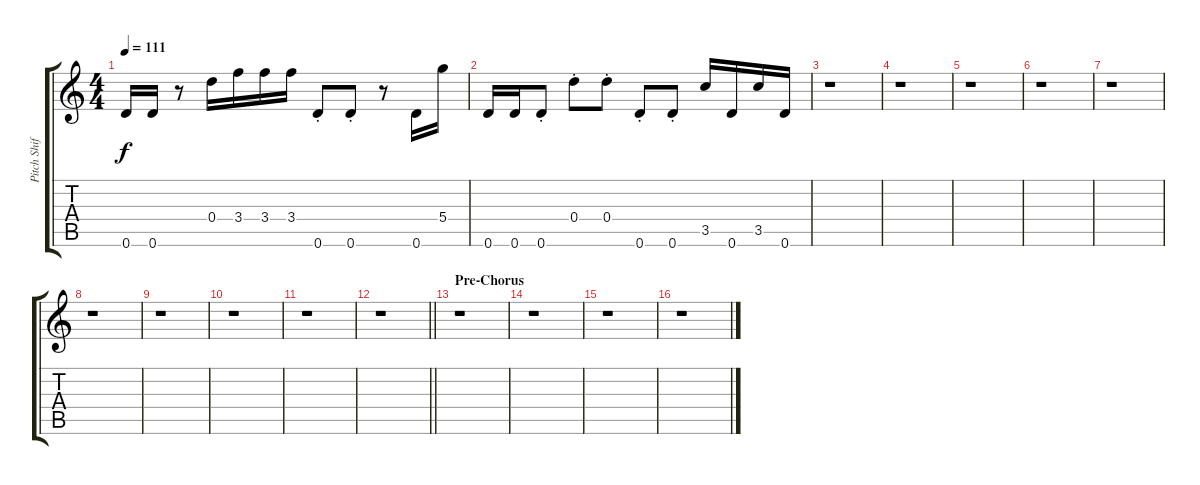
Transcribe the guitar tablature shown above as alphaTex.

\track ("Pitch Shifter 2" "Pitch Shif") {instrument overdrivenguitar}
\staff {score tabs}
\tuning (E5 B4 G4 D4 A3 D3) {hide}
\ts (4 4)
\tempo 111
\clef g2
\ks c
0.6.16{dy f} 0.6.16 r.8 0.4.16 3.4.16 3.4.16 3.4.16 0.6{st}.8 0.6{st}.8 r.8 0.6.16 5.4.16 |
0.6.16 0.6.16 0.6{st}.8 0.4{st}.8 0.4{st}.8 0.6{st}.8 0.6{st}.8 3.5.16 0.6.16 3.5.16 0.6.16 |
r.1 |
r.1 |
r.1 |
r.1 |
r.1 |
r.1 |
r.1 |
r.1 |
r.1 |
\barLineRight lightlight
r.1 |
\section ("" "Pre-Chorus")
r.1 |
r.1 |
r.1 |
r.1
